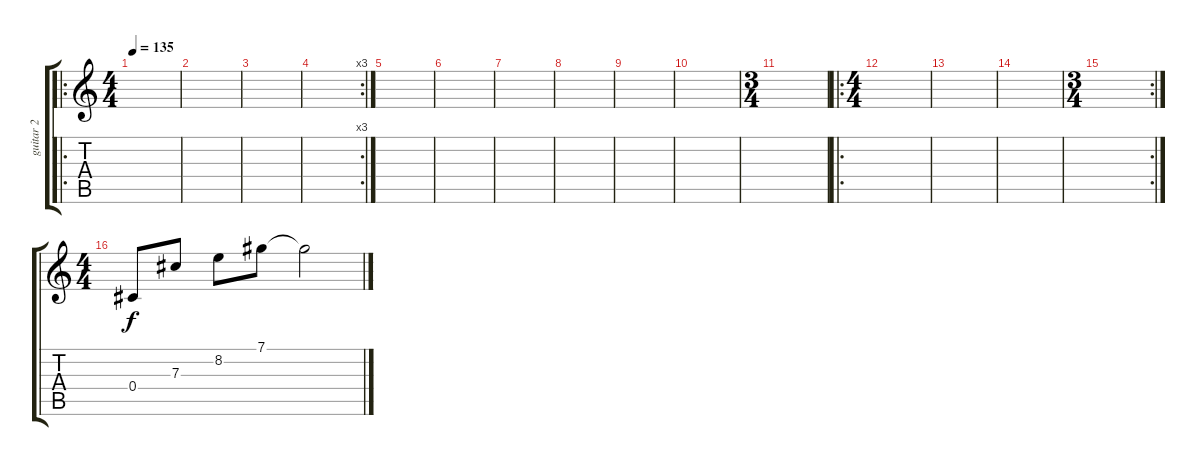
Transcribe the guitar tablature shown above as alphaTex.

\track ("guitar 2" "guitar 2") {instrument electricguitarclean}
\staff {score tabs}
\tuning (Db4 Ab3 Gb3 Db3 Ab2 Db2) {hide}
\ro
\ts (4 4)
\tempo 135
\clef g2
\ks c
|
|
|
\rc 3
|
|
|
|
|
|
|
\ts (3 4)
|
\ro
\ts (4 4)
|
|
|
\rc 2
\ts (3 4)
|
\ts (4 4)
0.4.8{instrument electricguitarclean} 7.3.8 8.2.8 7.1.8 7.1{t}.2
